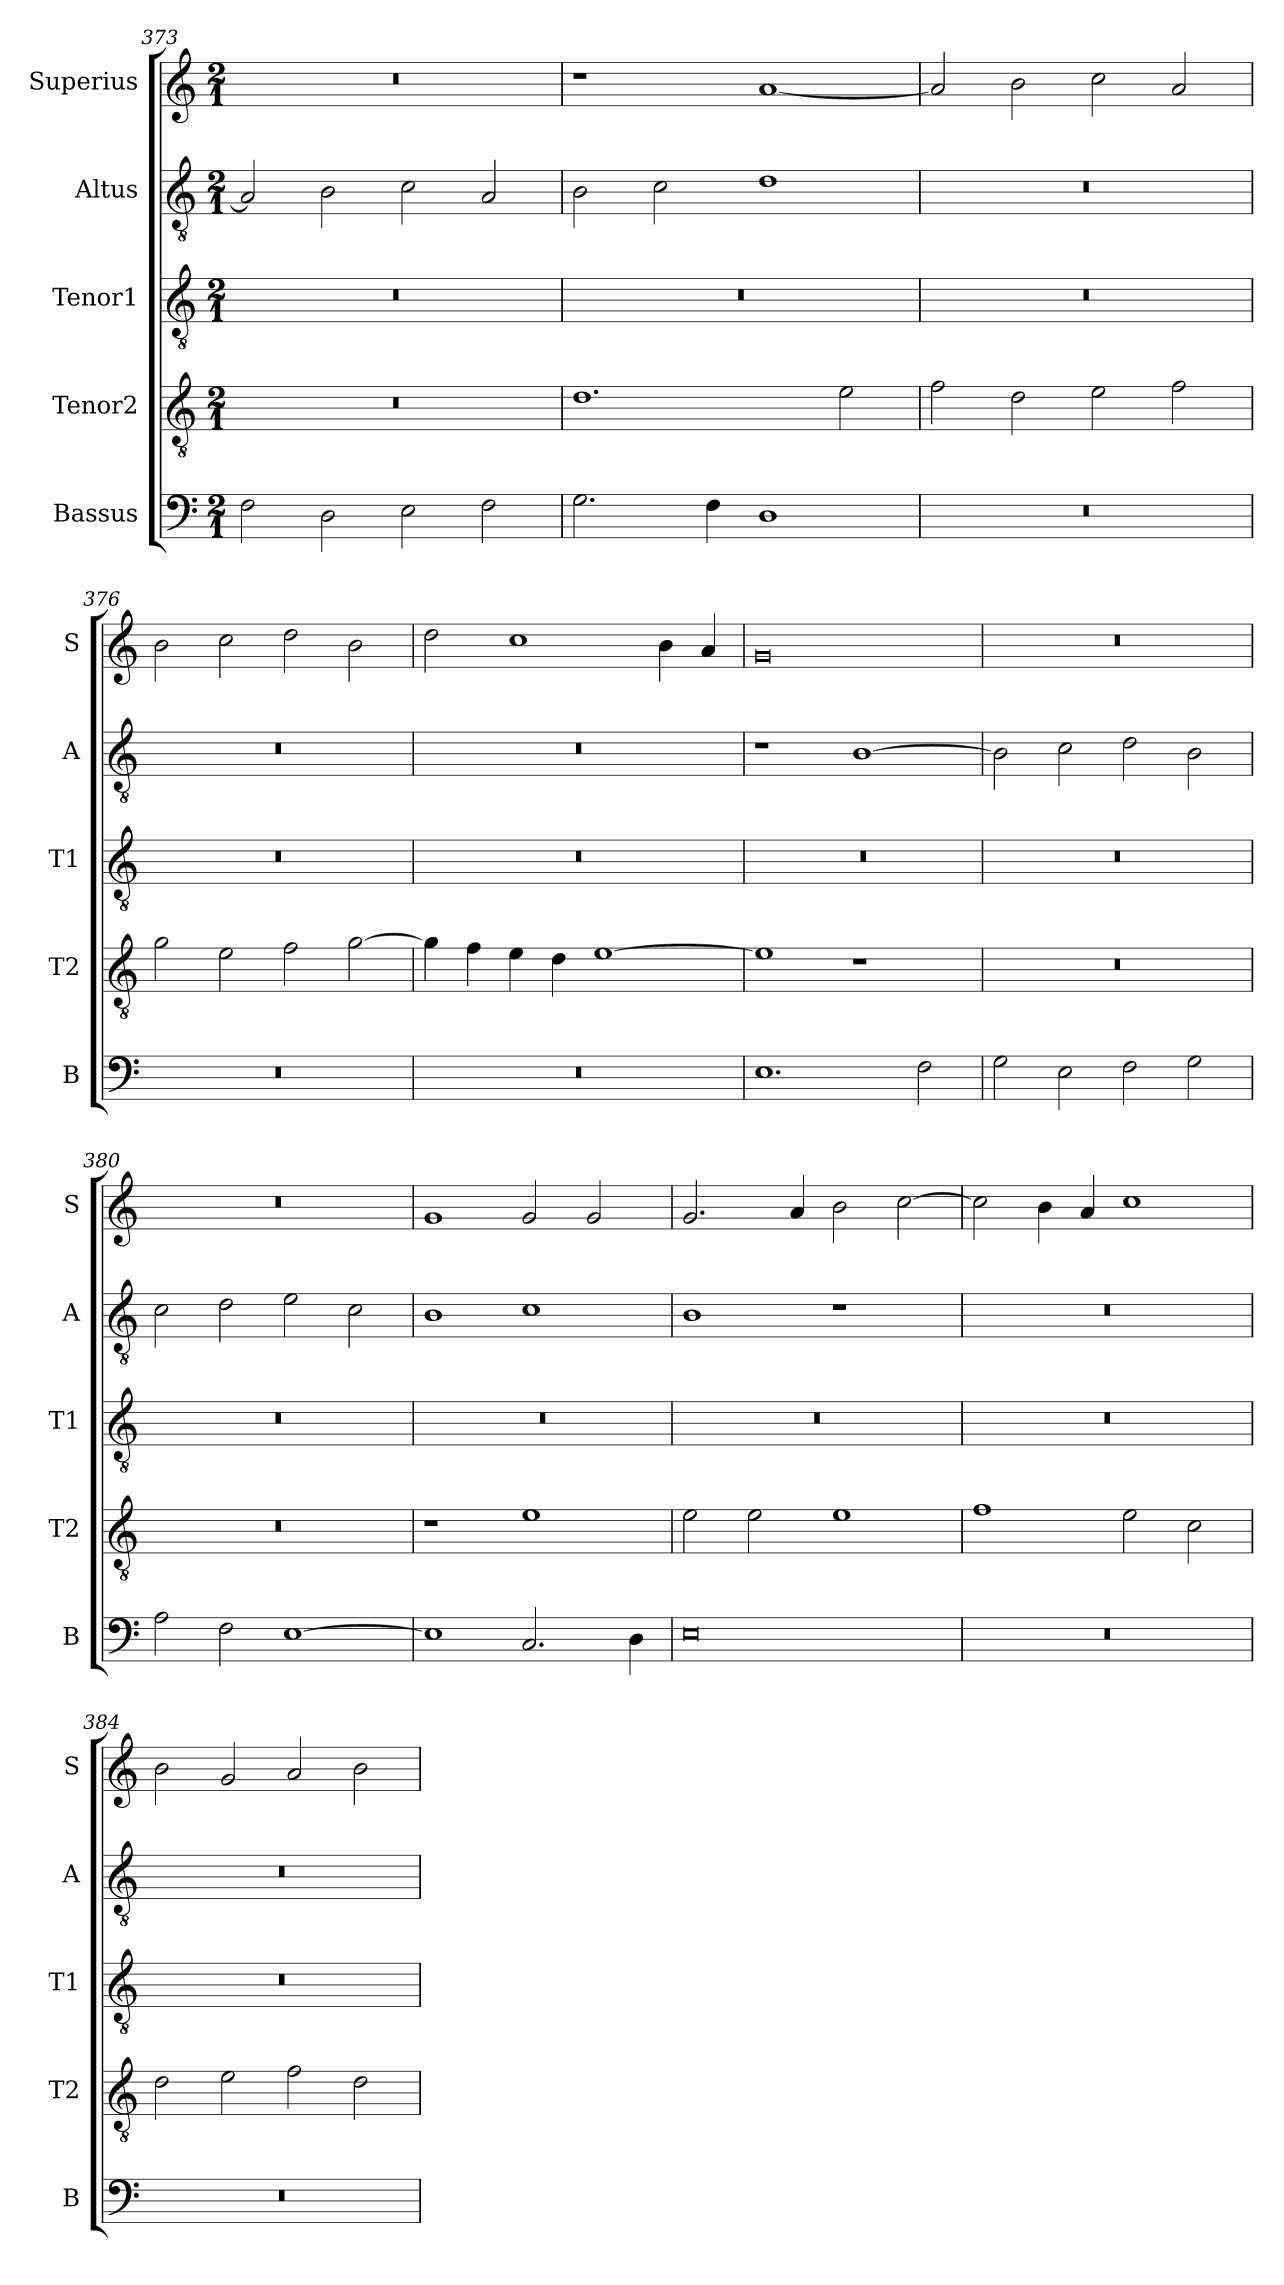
**kern	**kern	**kern	**kern	**kern
*part5	*part4	*part3	*part2	*part1
*staff5	*staff4	*staff3	*staff2	*staff1
*I"Bassus	*I"Tenor2	*I"Tenor1	*I"Altus	*I"Superius
*I'B	*I'T2	*I'T1	*I'A	*I'S
*clefF4	*clefGv2	*clefGv2	*clefGv2	*clefG2
*k[]	*k[]	*k[]	*k[]	*k[]
*M2/1	*M2/1	*M2/1	*M2/1	*M2/1
=373	=373	=373	=373	=373
2F\	0r	0r	2A/]	0r
2D\	.	.	2B\	.
2E\	.	.	2c\	.
2F\	.	.	2A/	.
=374	=374	=374	=374	=374
2.G\	1.d	0r	2B\	1r
.	.	.	2c\	.
4F\	.	.	.	.
1D	.	.	1d	[1a
.	2e\	.	.	.
=375	=375	=375	=375	=375
0r	2f\	0r	0r	2a/]
.	2d\	.	.	2b\
.	2e\	.	.	2cc\
.	2f\	.	.	2a/
=376	=376	=376	=376	=376
0r	2g\	0r	0r	2b\
.	2e\	.	.	2cc\
.	2f\	.	.	2dd\
.	[2g\	.	.	2b\
=377	=377	=377	=377	=377
0r	4g\]	0r	0r	2dd\
.	4f\	.	.	.
.	4e\	.	.	1cc
.	4d\	.	.	.
.	[1e	.	.	.
.	.	.	.	4b\
.	.	.	.	4a/
=378	=378	=378	=378	=378
1.E	1e]	0r	1r	0g
.	1r	.	[1B	.
2F\	.	.	.	.
=379	=379	=379	=379	=379
2G\	0r	0r	2B\]	0r
2E\	.	.	2c\	.
2F\	.	.	2d\	.
2G\	.	.	2B\	.
=380	=380	=380	=380	=380
2A\	0r	0r	2c\	0r
2F\	.	.	2d\	.
[1E	.	.	2e\	.
.	.	.	2c\	.
=381	=381	=381	=381	=381
1E]	1r	0r	1B	1g
2.C/	1e	.	1c	2g/
.	.	.	.	2g/
4D\	.	.	.	.
=382	=382	=382	=382	=382
0E	2e\	0r	1B	2.g/
.	2e\	.	.	.
.	.	.	.	4a/
.	1e	.	1r	2b\
.	.	.	.	[2cc\
=383	=383	=383	=383	=383
0r	1f	0r	0r	2cc\]
.	.	.	.	4b\
.	.	.	.	4a/
.	2e\	.	.	1cc
.	2c\	.	.	.
=384	=384	=384	=384	=384
0r	2d\	0r	0r	2b\
.	2e\	.	.	2g/
.	2f\	.	.	2a/
.	2d\	.	.	2b\
=	=	=	=	=
*-	*-	*-	*-	*-
